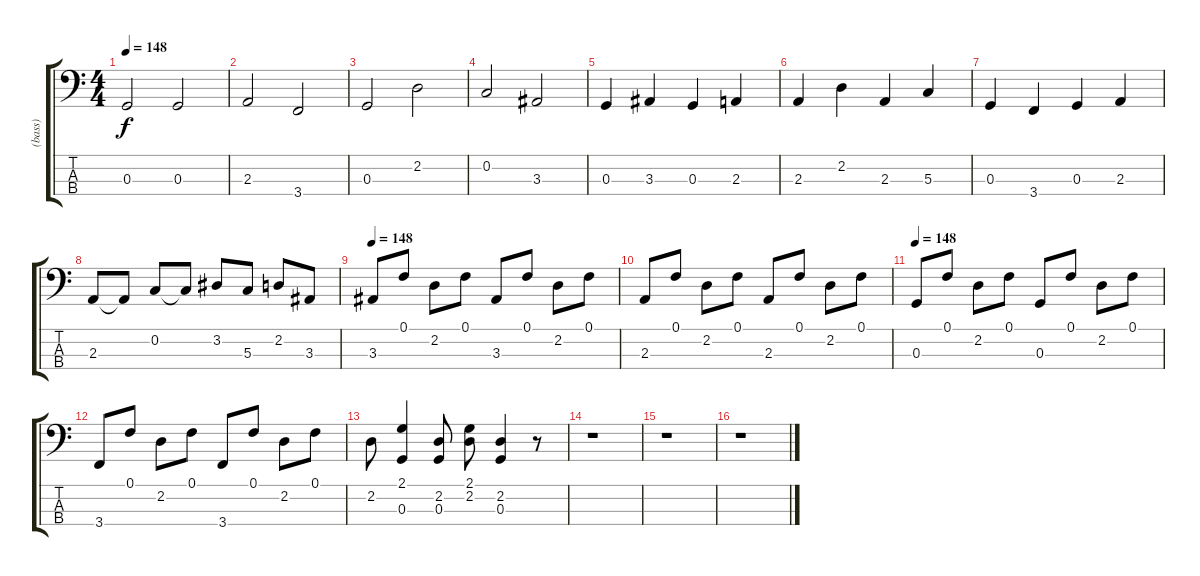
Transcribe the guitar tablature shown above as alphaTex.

\track ("(bass)" "(bass)") {instrument electricbassfinger}
\staff {score tabs}
\tuning (F2 C2 G1 D1) {hide}
\ts (4 4)
\tempo 148
\clef f4
\ks c
0.3.2{dy f} 0.3.2 |
2.3.2 3.4.2 |
0.3.2 2.2.2 |
0.2.2 3.3.2 |
0.3.4 3.3.4 0.3.4 2.3.4 |
2.3.4 2.2.4 2.3.4 5.3.4 |
0.3.4 3.4.4 0.3.4 2.3.4 |
2.3.8 2.3{t}.8 0.2.8 0.2{t}.8 3.2.8 5.3.8 2.2.8 3.3.8 |
\tempo 148
3.3.8 0.1.8 2.2.8 0.1.8 3.3.8 0.1.8 2.2.8 0.1.8 |
2.3.8 0.1.8 2.2.8 0.1.8 2.3.8 0.1.8 2.2.8 0.1.8 |
\tempo 148
0.3.8 0.1.8 2.2.8 0.1.8 0.3.8 0.1.8 2.2.8 0.1.8 |
3.4.8 0.1.8 2.2.8 0.1.8 3.4.8 0.1.8 2.2.8 0.1.8 |
2.2.8 (2.1 0.3).4 (2.2 0.3).8 (2.1 2.2).8 (2.2 0.3).4 r.8 |
r.1 |
r.1 |
r.1
